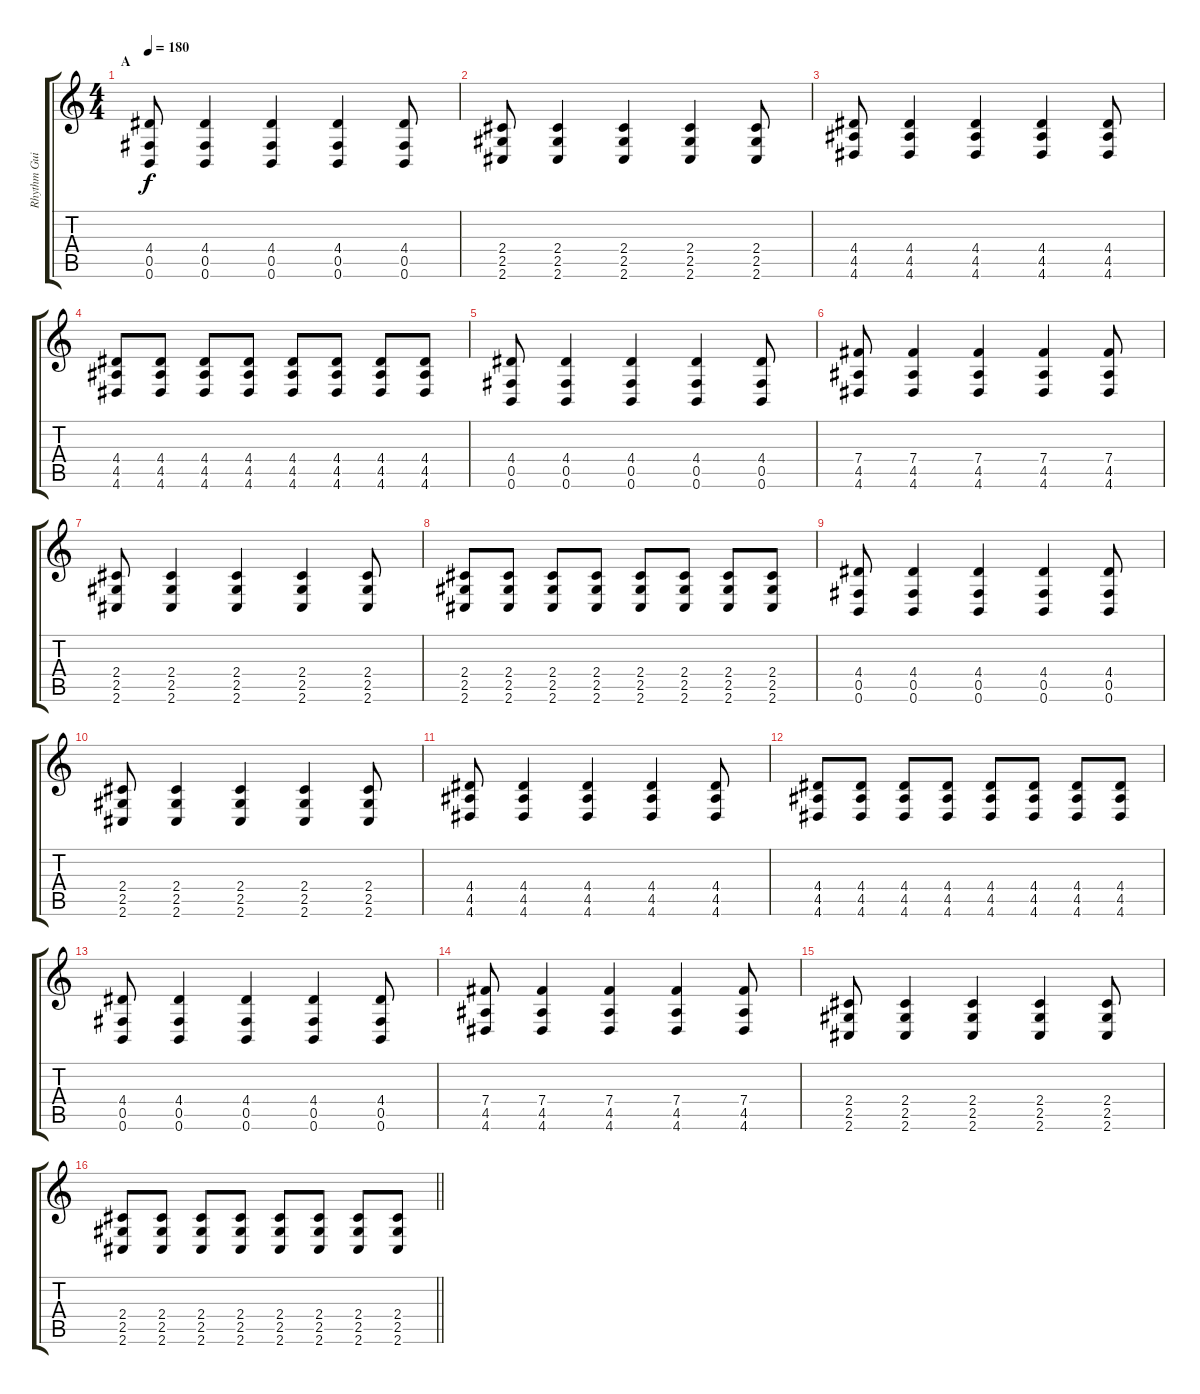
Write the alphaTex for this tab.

\track ("Rhythm Guitar: Chris Di Carlo" "Rhythm Gui") {instrument distortionguitar}
\staff {score tabs}
\tuning (Db4 Ab3 E3 B2 Gb2 B1) {hide}
\ts (4 4)
\section ("" "A")
\tempo 180
\clef g2
\ks c
(4.4 0.5 0.6).8{dy f instrument distortionguitar} (4.4 0.5 0.6).4 (4.4 0.5 0.6).4 (4.4 0.5 0.6).4 (4.4 0.5 0.6).8 |
(2.4 2.5 2.6).8 (2.4 2.5 2.6).4 (2.4 2.5 2.6).4 (2.4 2.5 2.6).4 (2.4 2.5 2.6).8 |
(4.4 4.5 4.6).8 (4.4 4.5 4.6).4 (4.4 4.5 4.6).4 (4.4 4.5 4.6).4 (4.4 4.5 4.6).8 |
(4.4 4.5 4.6).8 (4.4 4.5 4.6).8 (4.4 4.5 4.6).8 (4.4 4.5 4.6).8 (4.4 4.5 4.6).8 (4.4 4.5 4.6).8 (4.4 4.5 4.6).8 (4.4 4.5 4.6).8 |
(4.4 0.5 0.6).8 (4.4 0.5 0.6).4 (4.4 0.5 0.6).4 (4.4 0.5 0.6).4 (4.4 0.5 0.6).8 |
(7.4 4.5 4.6).8 (7.4 4.5 4.6).4 (7.4 4.5 4.6).4 (7.4 4.5 4.6).4 (7.4 4.5 4.6).8 |
(2.4 2.5 2.6).8 (2.4 2.5 2.6).4 (2.4 2.5 2.6).4 (2.4 2.5 2.6).4 (2.4 2.5 2.6).8 |
(2.4 2.5 2.6).8 (2.4 2.5 2.6).8 (2.4 2.5 2.6).8 (2.4 2.5 2.6).8 (2.4 2.5 2.6).8 (2.4 2.5 2.6).8 (2.4 2.5 2.6).8 (2.4 2.5 2.6).8 |
(4.4 0.5 0.6).8 (4.4 0.5 0.6).4 (4.4 0.5 0.6).4 (4.4 0.5 0.6).4 (4.4 0.5 0.6).8 |
(2.4 2.5 2.6).8 (2.4 2.5 2.6).4 (2.4 2.5 2.6).4 (2.4 2.5 2.6).4 (2.4 2.5 2.6).8 |
(4.4 4.5 4.6).8 (4.4 4.5 4.6).4 (4.4 4.5 4.6).4 (4.4 4.5 4.6).4 (4.4 4.5 4.6).8 |
(4.4 4.5 4.6).8 (4.4 4.5 4.6).8 (4.4 4.5 4.6).8 (4.4 4.5 4.6).8 (4.4 4.5 4.6).8 (4.4 4.5 4.6).8 (4.4 4.5 4.6).8 (4.4 4.5 4.6).8 |
(4.4 0.5 0.6).8 (4.4 0.5 0.6).4 (4.4 0.5 0.6).4 (4.4 0.5 0.6).4 (4.4 0.5 0.6).8 |
(7.4 4.5 4.6).8 (7.4 4.5 4.6).4 (7.4 4.5 4.6).4 (7.4 4.5 4.6).4 (7.4 4.5 4.6).8 |
(2.4 2.5 2.6).8 (2.4 2.5 2.6).4 (2.4 2.5 2.6).4 (2.4 2.5 2.6).4 (2.4 2.5 2.6).8 |
\barLineRight lightlight
(2.4 2.5 2.6).8 (2.4 2.5 2.6).8 (2.4 2.5 2.6).8 (2.4 2.5 2.6).8 (2.4 2.5 2.6).8 (2.4 2.5 2.6).8 (2.4 2.5 2.6).8 (2.4 2.5 2.6).8
